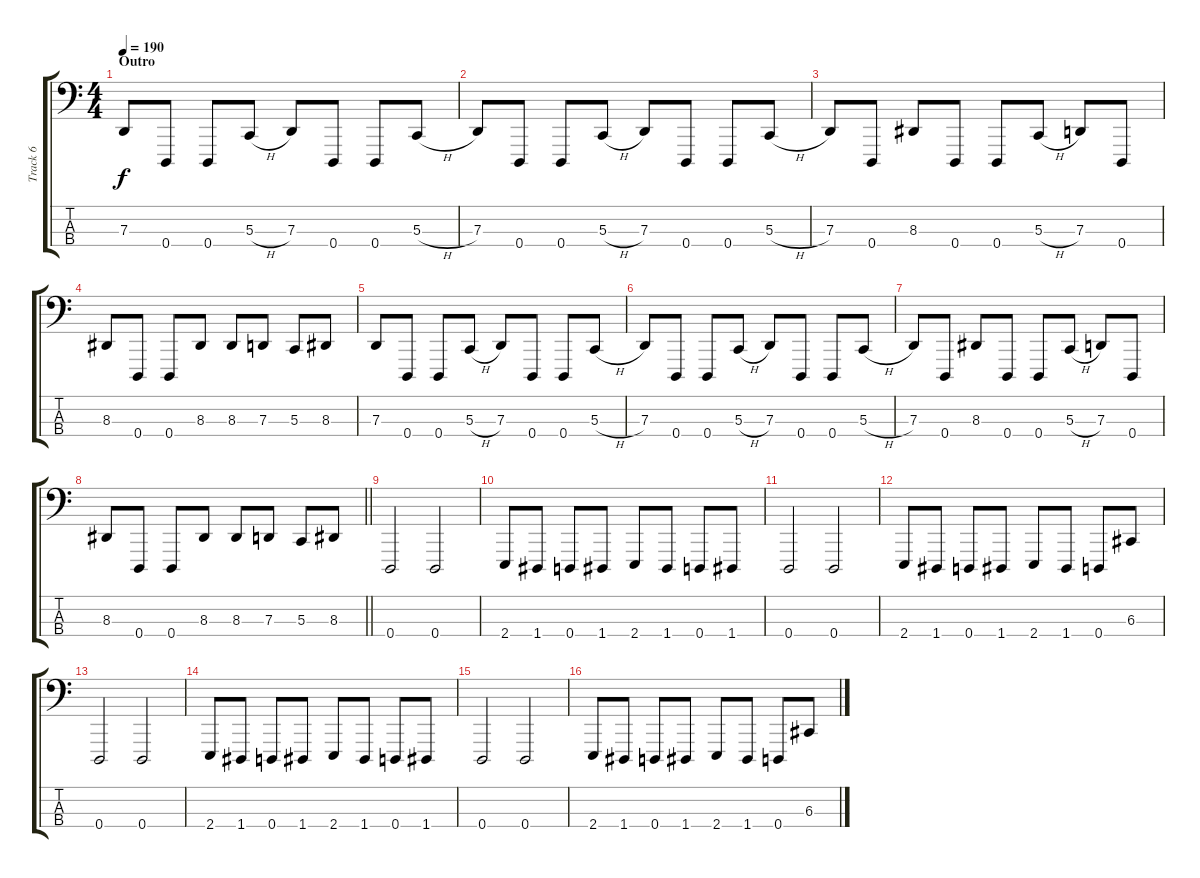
\track ("Track 6" "Track 6") {instrument lead8bassandlead}
\staff {score tabs}
\tuning (F2 C2 G1 D1) {hide}
\ts (4 4)
\section ("" "Outro")
\tempo 190
\clef f4
\ks c
7.3.8{dy f} 0.4.8 0.4.8 5.3{h}.8 7.3.8 0.4.8 0.4.8 5.3{h}.8 |
7.3.8 0.4.8 0.4.8 5.3{h}.8 7.3.8 0.4.8 0.4.8 5.3{h}.8 |
7.3.8 0.4.8 8.3.8 0.4.8 0.4.8 5.3{h}.8 7.3.8 0.4.8 |
8.3.8 0.4.8 0.4.8 8.3.8 8.3.8 7.3.8 5.3.8 8.3.8 |
7.3.8 0.4.8 0.4.8 5.3{h}.8 7.3.8 0.4.8 0.4.8 5.3{h}.8 |
7.3.8 0.4.8 0.4.8 5.3{h}.8 7.3.8 0.4.8 0.4.8 5.3{h}.8 |
7.3.8 0.4.8 8.3.8 0.4.8 0.4.8 5.3{h}.8 7.3.8 0.4.8 |
\barLineRight lightlight
8.3.8 0.4.8 0.4.8 8.3.8 8.3.8 7.3.8 5.3.8 8.3.8 |
\section ("" "")
0.4.2 0.4.2 |
2.4.8 1.4.8 0.4.8 1.4.8 2.4.8 1.4.8 0.4.8 1.4.8 |
0.4.2 0.4.2 |
2.4.8 1.4.8 0.4.8 1.4.8 2.4.8 1.4.8 0.4.8 6.3.8 |
0.4.2 0.4.2 |
2.4.8 1.4.8 0.4.8 1.4.8 2.4.8 1.4.8 0.4.8 1.4.8 |
0.4.2 0.4.2 |
2.4.8 1.4.8 0.4.8 1.4.8 2.4.8 1.4.8 0.4.8 6.3.8
